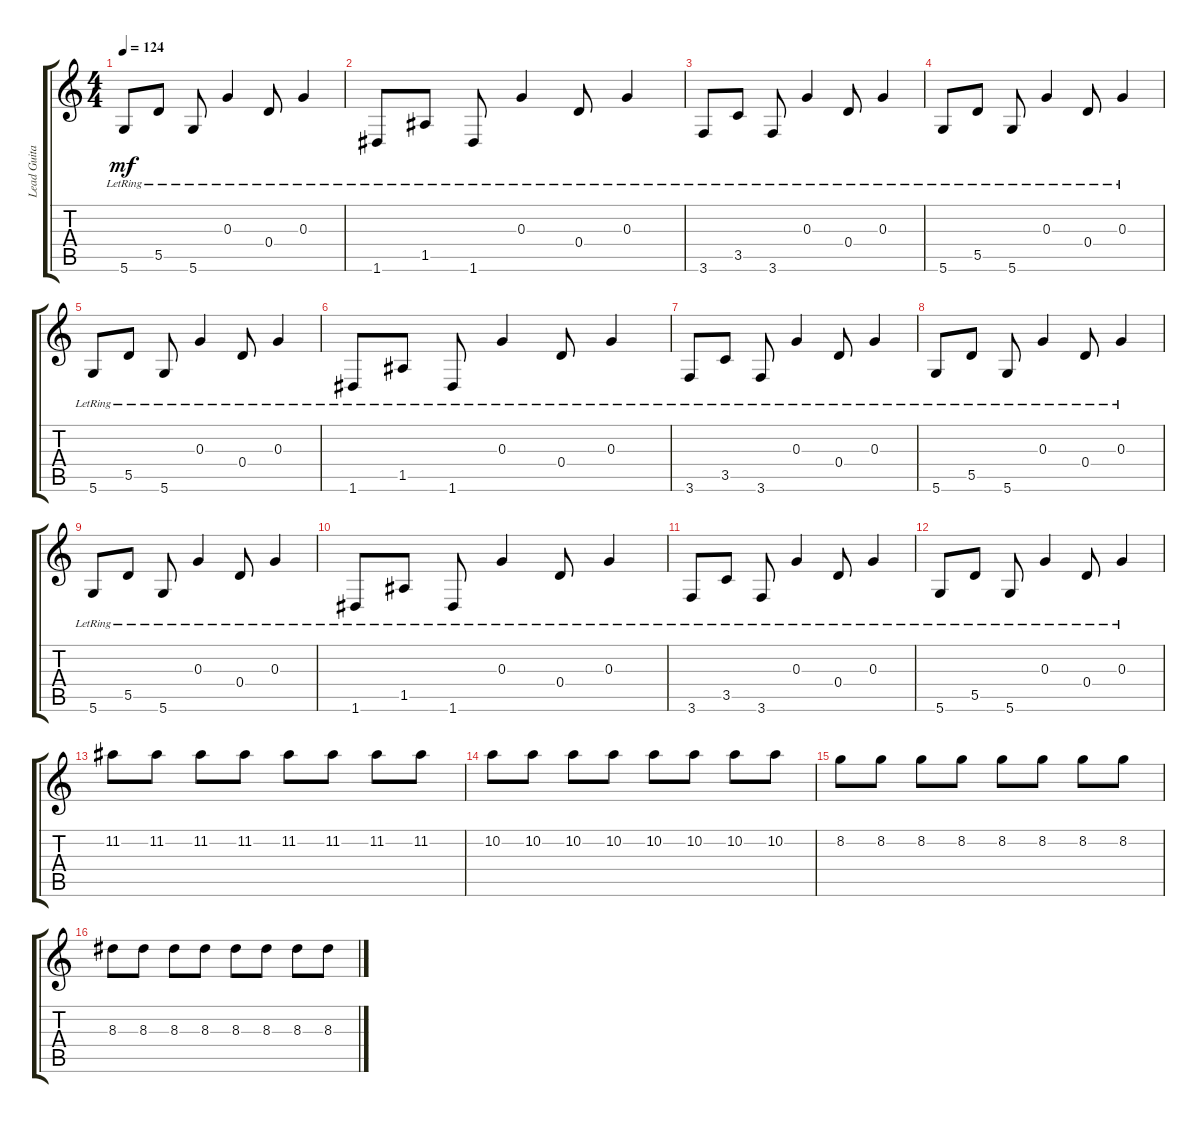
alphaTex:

\track ("Lead Guitar" "Lead Guita") {instrument acousticguitarsteel}
\staff {score tabs}
\tuning (E4 B3 G3 D3 A2 D2) {hide}
\ts (4 4)
\tempo 124
\clef g2
\ks c
5.6{lr}.8{dy mf} 5.5{lr}.8 5.6{lr}.8 0.3{lr}.4 0.4{lr}.8 0.3{lr}.4 |
1.6{lr}.8 1.5{lr}.8 1.6{lr}.8 0.3{lr}.4 0.4{lr}.8 0.3{lr}.4 |
3.6{lr}.8 3.5{lr}.8 3.6{lr}.8 0.3{lr}.4 0.4{lr}.8 0.3{lr}.4 |
5.6{lr}.8 5.5{lr}.8 5.6{lr}.8 0.3{lr}.4 0.4{lr}.8 0.3{lr}.4 |
5.6{lr}.8 5.5{lr}.8 5.6{lr}.8 0.3{lr}.4 0.4{lr}.8 0.3{lr}.4 |
1.6{lr}.8 1.5{lr}.8 1.6{lr}.8 0.3{lr}.4 0.4{lr}.8 0.3{lr}.4 |
3.6{lr}.8 3.5{lr}.8 3.6{lr}.8 0.3{lr}.4 0.4{lr}.8 0.3{lr}.4 |
5.6{lr}.8 5.5{lr}.8 5.6{lr}.8 0.3{lr}.4 0.4{lr}.8 0.3{lr}.4 |
5.6{lr}.8 5.5{lr}.8 5.6{lr}.8 0.3{lr}.4 0.4{lr}.8 0.3{lr}.4 |
1.6{lr}.8 1.5{lr}.8 1.6{lr}.8 0.3{lr}.4 0.4{lr}.8 0.3{lr}.4 |
3.6{lr}.8 3.5{lr}.8 3.6{lr}.8 0.3{lr}.4 0.4{lr}.8 0.3{lr}.4 |
5.6{lr}.8 5.5{lr}.8 5.6{lr}.8 0.3{lr}.4 0.4{lr}.8 0.3{lr}.4 |
11.2.8 11.2.8 11.2.8 11.2.8 11.2.8 11.2.8 11.2.8 11.2.8 |
10.2.8 10.2.8 10.2.8 10.2.8 10.2.8 10.2.8 10.2.8 10.2.8 |
8.2.8 8.2.8 8.2.8 8.2.8 8.2.8 8.2.8 8.2.8 8.2.8 |
8.3.8 8.3.8 8.3.8 8.3.8 8.3.8 8.3.8 8.3.8 8.3.8
